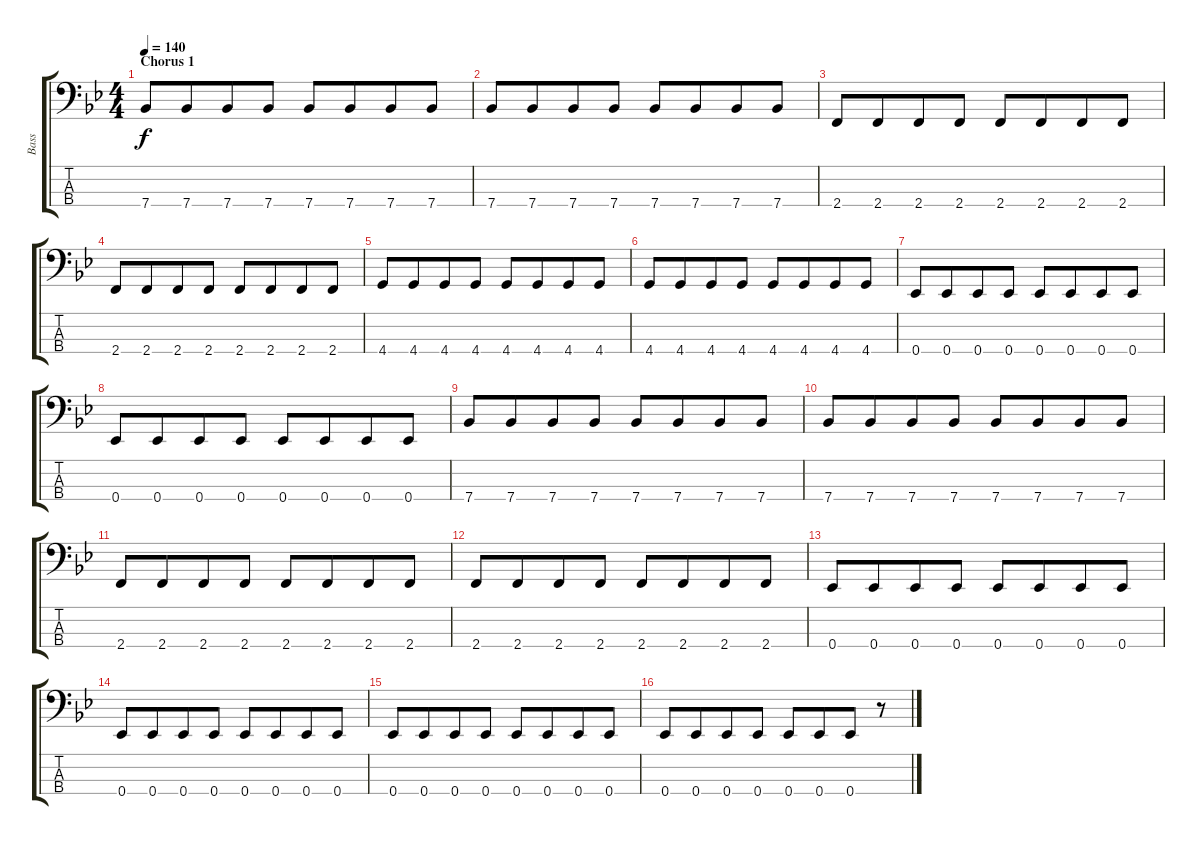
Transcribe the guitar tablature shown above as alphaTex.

\track ("Bass" "Bass") {instrument electricbasspick}
\staff {score tabs}
\tuning (Gb2 Db2 Ab1 Eb1) {hide}
\ts (4 4)
\section ("" "Chorus 1")
\tempo 140
\clef f4
\ks gminor
7.4.8{dy f} 7.4.8{beam merge} 7.4.8 7.4.8 7.4.8 7.4.8{beam merge} 7.4.8 7.4.8 |
7.4.8 7.4.8{beam merge} 7.4.8 7.4.8 7.4.8 7.4.8{beam merge} 7.4.8 7.4.8 |
2.4.8 2.4.8{beam merge} 2.4.8 2.4.8 2.4.8 2.4.8{beam merge} 2.4.8 2.4.8 |
2.4.8 2.4.8{beam merge} 2.4.8 2.4.8 2.4.8 2.4.8{beam merge} 2.4.8 2.4.8 |
4.4.8 4.4.8{beam merge} 4.4.8 4.4.8 4.4.8 4.4.8{beam merge} 4.4.8 4.4.8 |
4.4.8 4.4.8{beam merge} 4.4.8 4.4.8 4.4.8 4.4.8{beam merge} 4.4.8 4.4.8 |
0.4.8 0.4.8{beam merge} 0.4.8 0.4.8 0.4.8 0.4.8{beam merge} 0.4.8 0.4.8 |
0.4.8 0.4.8{beam merge} 0.4.8 0.4.8 0.4.8 0.4.8{beam merge} 0.4.8 0.4.8 |
7.4.8 7.4.8{beam merge} 7.4.8 7.4.8 7.4.8 7.4.8{beam merge} 7.4.8 7.4.8 |
7.4.8 7.4.8{beam merge} 7.4.8 7.4.8 7.4.8 7.4.8{beam merge} 7.4.8 7.4.8 |
2.4.8 2.4.8{beam merge} 2.4.8 2.4.8 2.4.8 2.4.8{beam merge} 2.4.8 2.4.8 |
2.4.8 2.4.8{beam merge} 2.4.8 2.4.8 2.4.8 2.4.8{beam merge} 2.4.8 2.4.8 |
0.4.8 0.4.8{beam merge} 0.4.8 0.4.8 0.4.8 0.4.8{beam merge} 0.4.8 0.4.8 |
0.4.8 0.4.8{beam merge} 0.4.8 0.4.8 0.4.8 0.4.8{beam merge} 0.4.8 0.4.8 |
0.4.8 0.4.8{beam merge} 0.4.8 0.4.8 0.4.8 0.4.8{beam merge} 0.4.8 0.4.8 |
0.4.8 0.4.8{beam merge} 0.4.8 0.4.8 0.4.8 0.4.8{beam merge} 0.4.8 r.8
